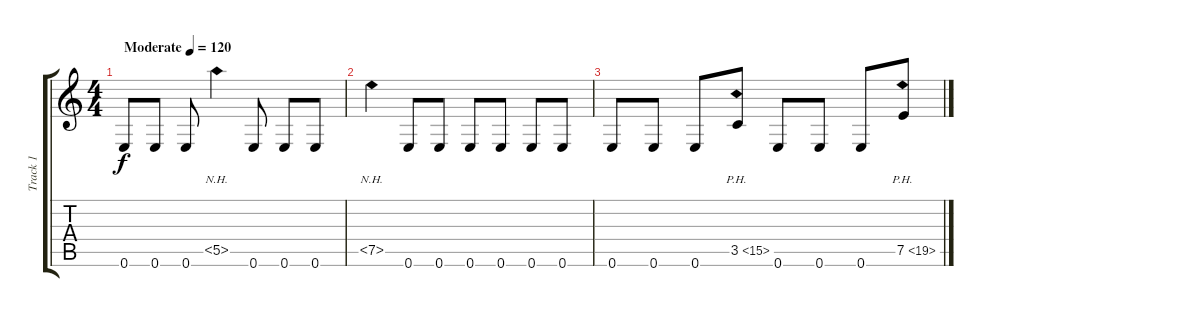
\track ("Track 1" "Track 1") {instrument distortionguitar}
\staff {score tabs}
\tuning (E4 B3 G3 D3 A2 E2) {hide}
\ts (4 4)
\tempo (120 "Moderate")
\clef g2
\ks c
0.6.8{dy f instrument distortionguitar} 0.6.8 0.6.8 5.5{nh}.4 0.6.8 0.6.8 0.6.8 |
7.5{nh}.4 0.6.8 0.6.8 0.6.8 0.6.8 0.6.8 0.6.8 |
0.6.8 0.6.8 0.6.8 3.5{ph 12}.8 0.6.8 0.6.8 0.6.8 7.5{ph 12}.8
